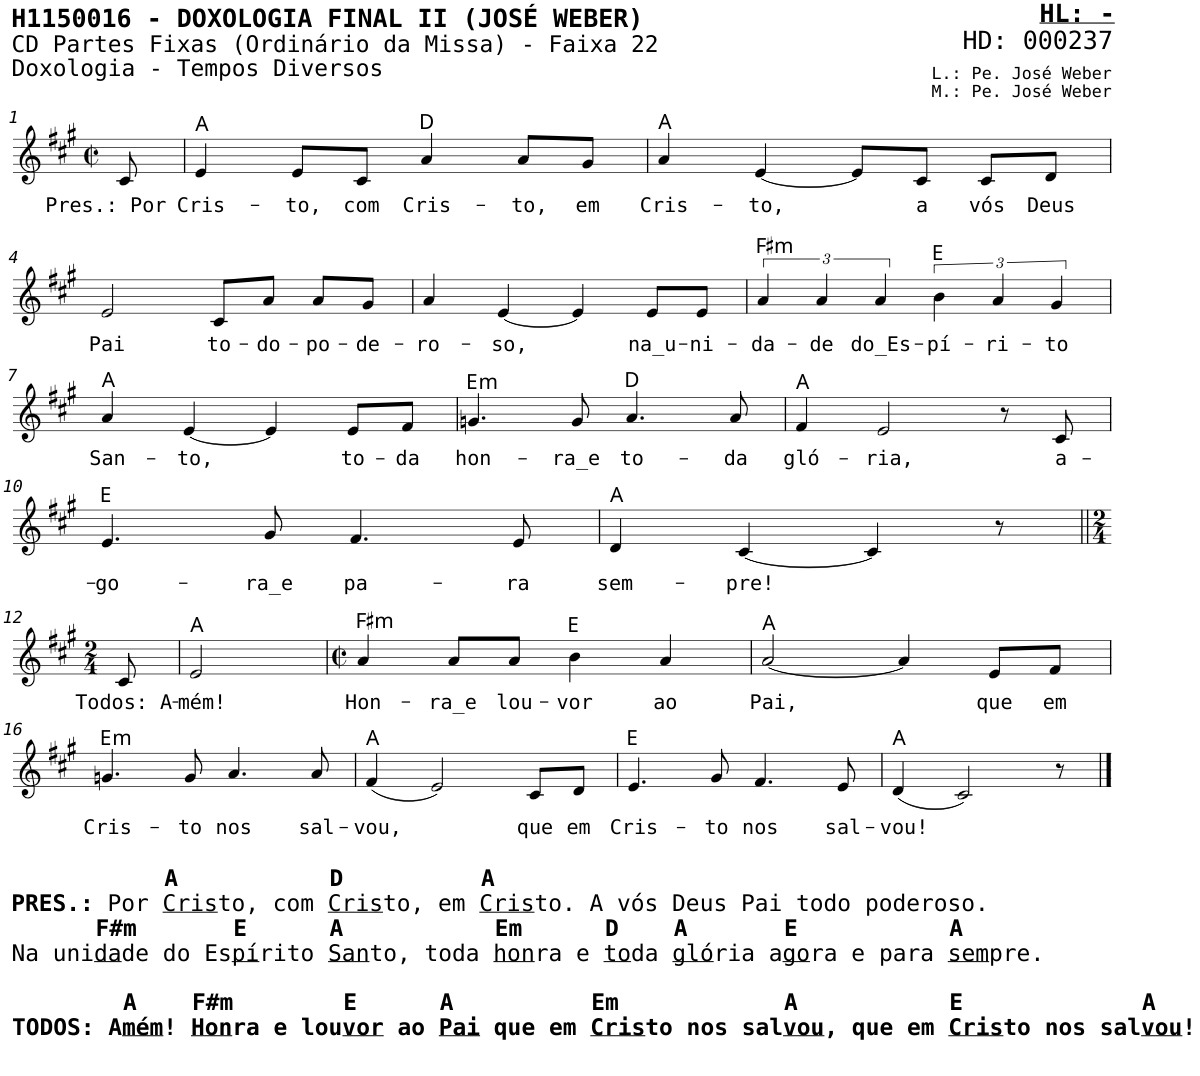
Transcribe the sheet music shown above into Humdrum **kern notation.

**kern	**text	**harte
*part1	*part1	*part1
*staff1	*staff1	*
*I"Voz	*	*
*I'V	*	*
*stria5	*	*
*clefG2	*	*
*k[f#c#g#]	*	*
*M2/2	*	*
*met(c|)	*	*
=1	=1	=1
!	!LO:LY:b	!
8c#/	Pres.: Por	.
=2	=2	=2
!	!LO:LY:b	!
4e/	Cris-	A:maj
!	!LO:LY:b	!
8e/L	-to,	.
!	!LO:LY:b	!
8c#/J	com	.
!	!LO:LY:b	!
4a/	Cris-	D:maj
!	!LO:LY:b	!
8a/L	-to,	.
!	!LO:LY:b	!
8g#/J	em	.
=3	=3	=3
!	!LO:LY:b	!
4a/	Cris-	A:maj
!	!LO:LY:b	!
[4e/	-to,	.
8e/L]	.	.
!	!LO:LY:b	!
8c#/J	a	.
!	!LO:LY:b	!
8c#/L	vós	.
!	!LO:LY:b	!
8d/J	Deus	.
!!LO:LB:g=z
=4	=4	=4
!	!LO:LY:b	!
2e/	Pai	.
!	!LO:LY:b	!
8c#/L	to-	.
!	!LO:LY:b	!
8a/J	-do-	.
!	!LO:LY:b	!
8a/L	-po-	.
!	!LO:LY:b	!
8g#/J	-de-	.
=5	=5	=5
!	!LO:LY:b	!
4a/	-ro-	.
!	!LO:LY:b	!
[4e/	-so,	.
4e/]	.	.
!	!LO:LY:b	!
8e/L	na_u-	.
!	!LO:LY:b	!
8e/J	-ni-	.
=6	=6	=6
!	!LO:LY:b	!LO:H:kt=m
6a/	-da-	F#:min
!	!LO:LY:b	!
6a/	-de	.
!	!LO:LY:b	!
6a/	do_Es-	.
!	!LO:LY:b	!
6b\	-pí-	E:maj
!	!LO:LY:b	!
6a/	-ri-	.
!	!LO:LY:b	!
6g#/	-to	.
!!LO:LB:g=z
=7	=7	=7
!	!LO:LY:b	!
4a/	San-	A:maj
!	!LO:LY:b	!
[4e/	-to,	.
4e/]	.	.
!	!LO:LY:b	!
8e/L	to-	.
!	!LO:LY:b	!
8f#/J	-da	.
=8	=8	=8
!	!LO:LY:b	!LO:H:kt=m
4.gn/	hon-	E:min
!	!LO:LY:b	!
8g/	-ra_e	.
!	!LO:LY:b	!
4.a/	to-	D:maj
!	!LO:LY:b	!
8a/	-da	.
=9	=9	=9
!	!LO:LY:b	!
4f#/	gló-	A:maj
!	!LO:LY:b	!
2e/	-ria,	.
8r	.	.
!	!LO:LY:b	!
8c#/	a-	.
!!LO:LB:g=z
=10	=10	=10
!	!LO:LY:b	!
4.e/	-go-	E:maj
!	!LO:LY:b	!
8g#/	-ra_e	.
!	!LO:LY:b	!
4.f#/	pa-	.
!	!LO:LY:b	!
8e/	-ra	.
=11	=11	=11
!	!LO:LY:b	!
4d/	sem-	A:maj
!	!LO:LY:b	!
[4c#/	-pre!	.
4c#/]	.	.
8r	.	.
!!LO:LB:g=z
=12||	=12||	=12||
*M2/4	*	*
!	!LO:LY:b	!
8c#/	Todos: A-	.
=13	=13	=13
!	!LO:LY:b	!
2e/	-mém!	A:maj
=14	=14	=14
*M2/2	*	*
*met(c|)	*	*
!	!LO:LY:b	!LO:H:kt=m
4a/	Hon-	F#:min
!	!LO:LY:b	!
8a/L	-ra_e	.
!	!LO:LY:b	!
8a/J	lou-	.
!	!LO:LY:b	!
4b\	-vor	E:maj
!	!LO:LY:b	!
4a/	ao	.
=15	=15	=15
!	!LO:LY:b	!
[2a/	Pai,	A:maj
4a/]	.	.
!	!LO:LY:b	!
8e/L	que	.
!	!LO:LY:b	!
8f#/J	em	.
!!LO:LB:g=z
=16	=16	=16
!LO:TX:b:B:t=A &nbsp;         D &nbsp;        A	!	!
!LO:TX:b:t=PRES.&colon;	!	!
!LO:TX:b:t=Por	!	!
!LO:TX:b:t=Cris	!	!
!LO:TX:b:t=to, com	!	!
!LO:TX:b:t=Cris	!	!
!LO:TX:b:t=to, em	!	!
!LO:TX:b:t=Cris	!	!
!LO:TX:b:t=to. A vós Deus Pai todo poderoso.	!	!
!LO:TX:b:B:t=F#m       E      A           Em &nbsp;    D &nbsp;  A       E           A	!	!
!LO:TX:b:t=Na uni	!	!
!LO:TX:b:t=da	!	!
!LO:TX:b:t=de do Es	!	!
!LO:TX:b:t=pí	!	!
!LO:TX:b:t=rito	!	!
!LO:TX:b:t=San	!	!
!LO:TX:b:t=to, toda	!	!
!LO:TX:b:t=hon	!	!
!LO:TX:b:t=ra e	!	!
!LO:TX:b:t=to	!	!
!LO:TX:b:t=da	!	!
!LO:TX:b:t=gló	!	!
!LO:TX:b:t=ria a	!	!
!LO:TX:b:t=go	!	!
!LO:TX:b:t=ra e para	!	!
!LO:TX:b:t=sem	!	!
!LO:TX:b:t=pre.	!	!
!LO:TX:b:B:t=A    F#m        E &nbsp;    A          Em            A           E &nbsp;           A	!	!
!LO:TX:b:t=TODOS&colon; A	!	!
!LO:TX:b:t=mém	!	!
!LO:TX:b:t=!	!	!
!LO:TX:b:t=Hon	!	!
!LO:TX:b:t=ra e lou	!	!
!LO:TX:b:t=vor	!	!
!LO:TX:b:t=ao	!	!
!LO:TX:b:t=Pai	!	!
!LO:TX:b:t=que em	!	!
!LO:TX:b:t=Cris	!	!
!LO:TX:b:t=to nos sal	!	!
!LO:TX:b:t=vou	!	!
!LO:TX:b:t=, que em	!	!
!LO:TX:b:t=Cris	!	!
!LO:TX:b:t=to nos sal	!	!
!LO:TX:b:t=vou	!	!
!LO:TX:b:t=!	!	!
!	!LO:LY:b	!LO:H:kt=m
4.gn/	Cris-	E:min
!	!LO:LY:b	!
8g/	-to	.
!	!LO:LY:b	!
4.a/	nos	.
!	!LO:LY:b	!
8a/	sal-	.
=17	=17	=17
!	!LO:LY:b	!
(4f#/	-vou,	A:maj
2e/)	.	.
!	!LO:LY:b	!
8c#/L	que	.
!	!LO:LY:b	!
8d/J	em	.
=18	=18	=18
!	!LO:LY:b	!
4.e/	Cris-	E:maj
!	!LO:LY:b	!
8g#/	-to	.
!	!LO:LY:b	!
4.f#/	nos	.
!	!LO:LY:b	!
8e/	sal-	.
=19	=19	=19
!	!LO:LY:b	!
(4d/	-vou!	A:maj
2c#/)	.	.
8r	.	.
==	==	==
*-	*-	*-
